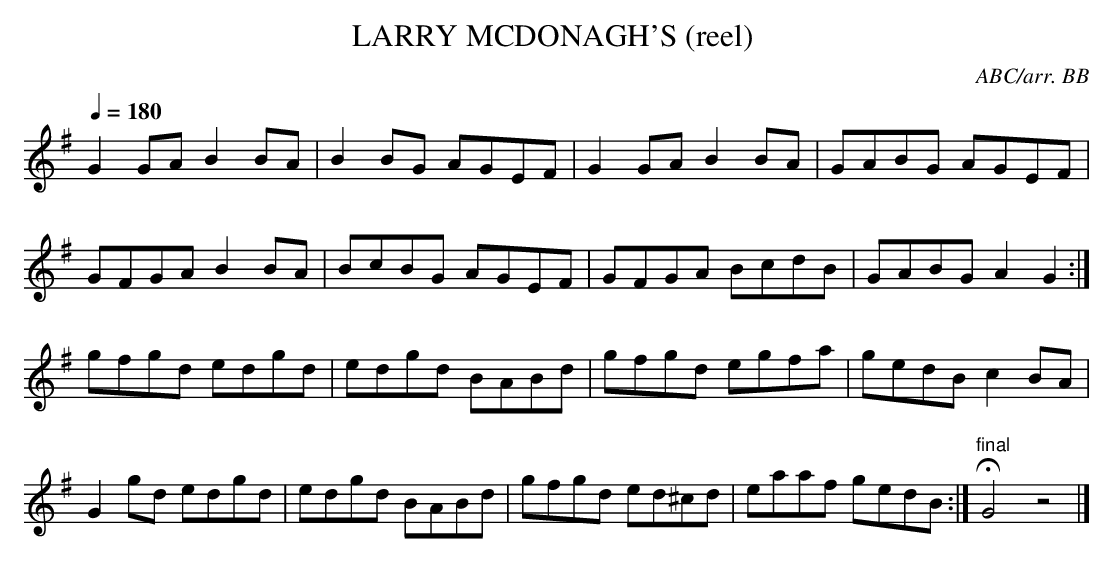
X:1
T:LARRY MCDONAGH'S (reel) \
C:ABC/arr. BB\
M:4/4\
L:1/8\
Q:1/4=180\
K:G\
G2GA B2BA|B2 BG AGEF|G2GA B2BA|GABG AGEF|\
GFGA B2BA|BcBG AGEF|GFGA BcdB|GABG A2 G2 :|\
gfgd edgd|edgd BABd|gfgd egfa|gedB c2 BA|\
G2 gd edgd|edgd BABd|gfgd ed^cd|eaaf gedB :|\
"final"HG4z4|]\
\
\
